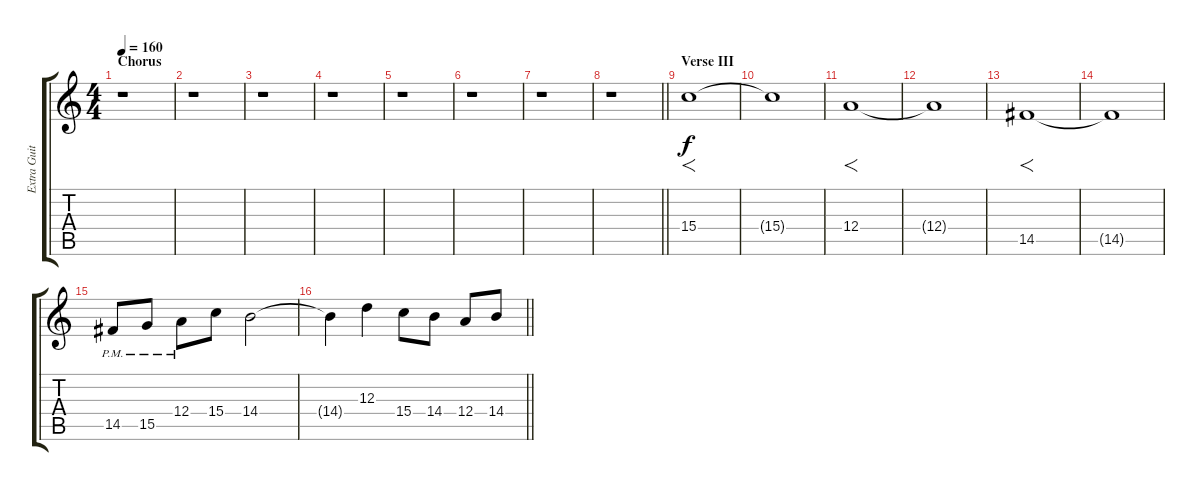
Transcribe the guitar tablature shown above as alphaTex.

\track ("Extra Guitar" "Extra Guit") {instrument overdrivenguitar}
\staff {score tabs}
\tuning (B3 Gb3 D3 A2 E2 B1) {hide}
\ts (4 4)
\section ("" "Chorus")
\tempo 160
\clef g2
\ks c
r.1{dy f} |
r.1 |
r.1 |
r.1 |
r.1 |
r.1 |
r.1 |
\barLineRight lightlight
r.1 |
\section ("" "Verse III")
15.4.1{f balance 4} |
15.4{t}.1 |
12.4.1{f} |
12.4{t}.1 |
14.5.1{f} |
14.5{t}.1 |
14.5{pm}.8 15.5{pm}.8 12.4{pm}.8 15.4.8 14.4.2 |
\barLineRight lightlight
14.4{t}.4 12.3.4 15.4.8 14.4.8 12.4.8 14.4.8
